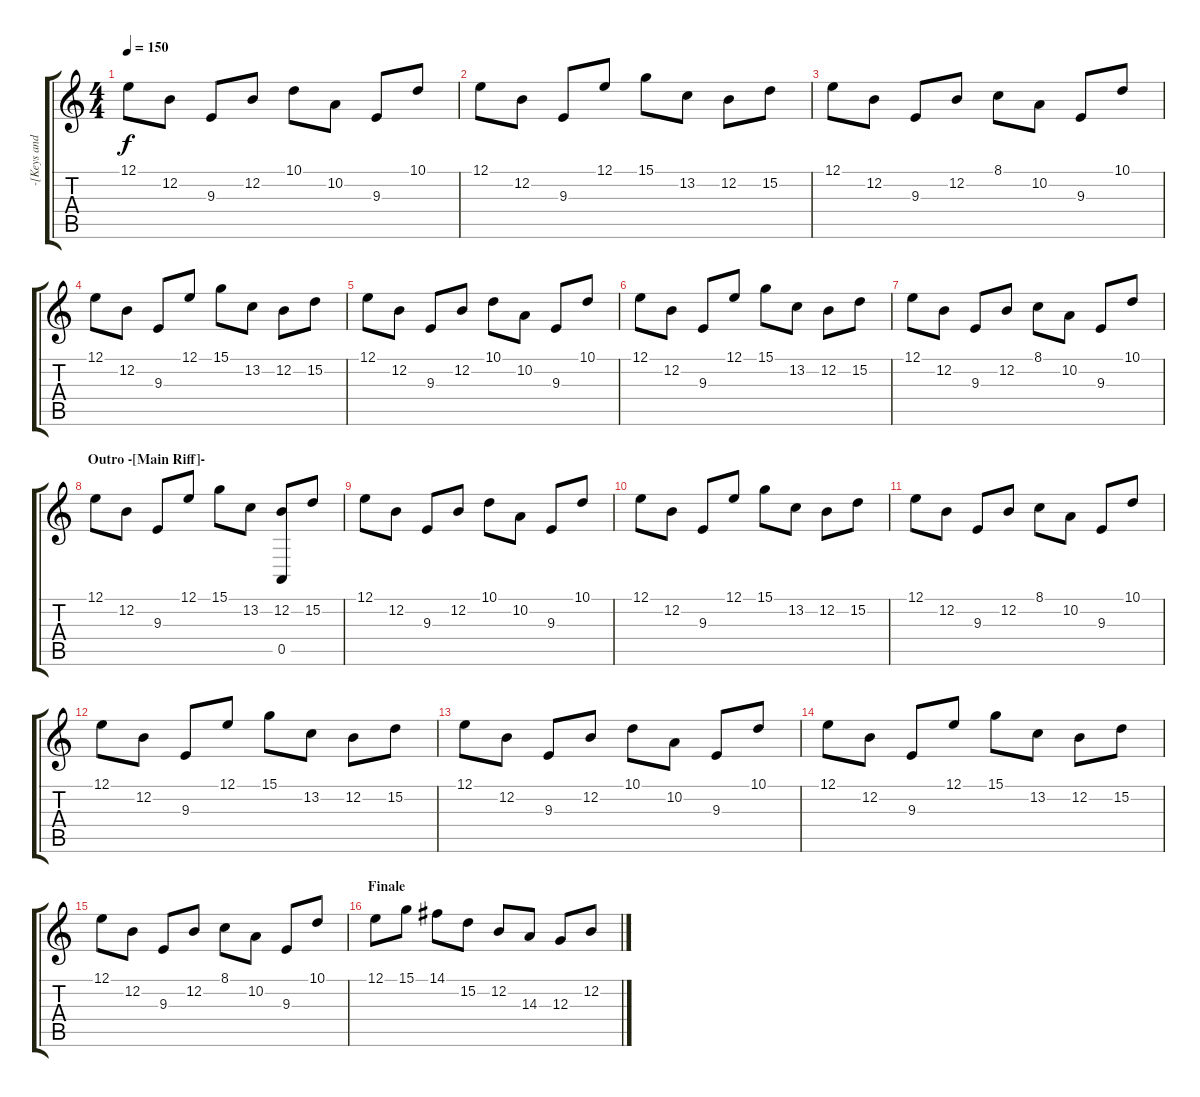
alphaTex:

\track ("-[Keys and Strings]-" "-[Keys and") {instrument stringensemble1}
\staff {score tabs}
\tuning (E4 B3 G3 D3 A2 E2) {hide}
\ts (4 4)
\tempo 150
\clef g2
\ks c
12.1.8{dy f} 12.2.8 9.3.8 12.2.8 10.1.8 10.2.8 9.3.8 10.1.8 |
12.1.8 12.2.8 9.3.8 12.1.8 15.1.8 13.2.8 12.2.8 15.2.8 |
12.1.8 12.2.8 9.3.8 12.2.8 8.1.8 10.2.8 9.3.8 10.1.8 |
12.1.8 12.2.8 9.3.8 12.1.8 15.1.8 13.2.8 12.2.8 15.2.8 |
12.1.8 12.2.8 9.3.8 12.2.8 10.1.8 10.2.8 9.3.8 10.1.8 |
12.1.8 12.2.8 9.3.8 12.1.8 15.1.8 13.2.8 12.2.8 15.2.8 |
12.1.8 12.2.8 9.3.8 12.2.8 8.1.8 10.2.8 9.3.8 10.1.8 |
\section ("" "Outro -[Main Riff]-")
12.1.8 12.2.8 9.3.8 12.1.8 15.1.8 13.2.8 (12.2 0.5).8 15.2.8 |
12.1.8 12.2.8 9.3.8 12.2.8 10.1.8 10.2.8 9.3.8 10.1.8 |
12.1.8 12.2.8 9.3.8 12.1.8 15.1.8 13.2.8 12.2.8 15.2.8 |
12.1.8 12.2.8 9.3.8 12.2.8 8.1.8 10.2.8 9.3.8 10.1.8 |
12.1.8 12.2.8 9.3.8 12.1.8 15.1.8 13.2.8 12.2.8 15.2.8 |
12.1.8 12.2.8 9.3.8 12.2.8 10.1.8 10.2.8 9.3.8 10.1.8 |
12.1.8 12.2.8 9.3.8 12.1.8 15.1.8 13.2.8 12.2.8 15.2.8 |
12.1.8 12.2.8 9.3.8 12.2.8 8.1.8 10.2.8 9.3.8 10.1.8 |
\section ("" "Finale")
12.1.8 15.1.8 14.1.8 15.2.8 12.2.8 14.3.8 12.3.8 12.2.8
